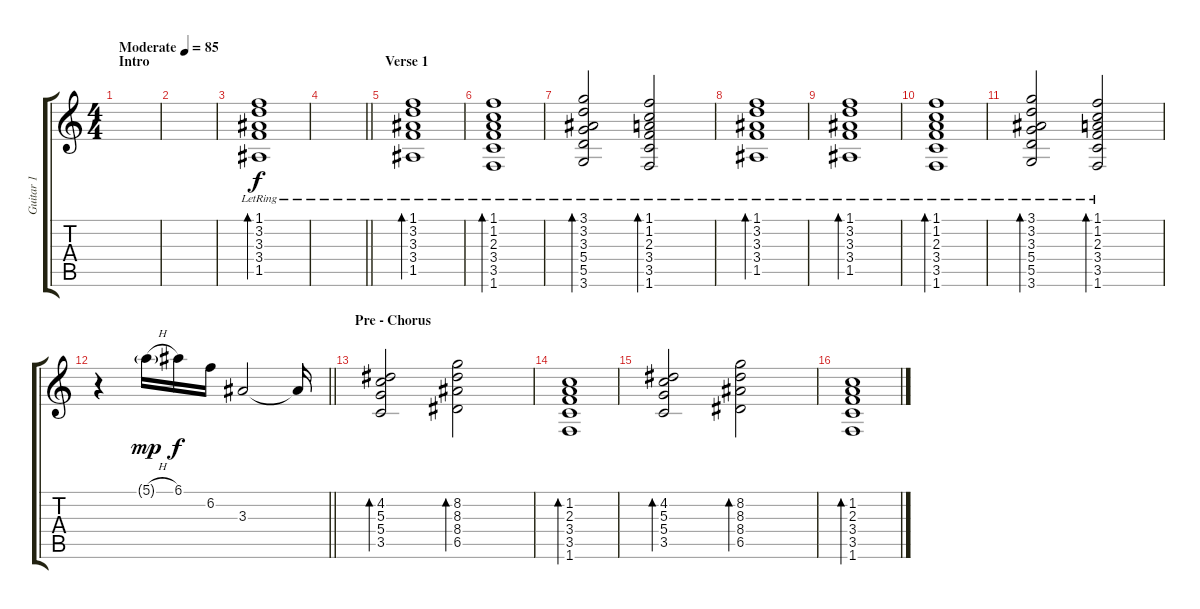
\track ("Guitar 1" "Guitar 1") {instrument acousticguitarsteel}
\staff {score tabs}
\tuning (E4 B3 G3 D3 A2 E2) {hide}
\ts (4 4)
\section ("" "Intro")
\tempo (85 "Moderate")
\clef g2
\ks c
|
|
(1.1{lr} 3.2{lr} 3.3{lr} 3.4{lr} 1.5{lr}).1{bd 120} |
\barLineRight lightlight
|
\section ("" "Verse 1")
(1.1{lr} 3.2{lr} 3.3{lr} 3.4{lr} 1.5{lr}).1{bd 120} |
(1.1{lr} 1.2{lr} 2.3{lr} 3.4{lr} 3.5{lr} 1.6).1{bd 120} |
(3.1{lr} 3.2{lr} 3.3{lr} 5.4{lr} 5.5{lr} 3.6).2{bd 120} (1.1{lr} 1.2{lr} 2.3{lr} 3.4{lr} 3.5{lr} 1.6{lr}).2{bd 60} |
(1.1{lr} 3.2{lr} 3.3{lr} 3.4{lr} 1.5{lr}).1{bd 120} |
(1.1{lr} 3.2{lr} 3.3{lr} 3.4{lr} 1.5{lr}).1{bd 120} |
(1.1{lr} 1.2{lr} 2.3{lr} 3.4{lr} 3.5{lr} 1.6).1{bd 120} |
(3.1{lr} 3.2{lr} 3.3{lr} 5.4{lr} 5.5{lr} 3.6).2{bd 120} (1.1{lr} 1.2{lr} 2.3{lr} 3.4{lr} 3.5{lr} 1.6{lr}).2{bd 60} |
\barLineRight lightlight
r.4 5.1{h g}.16{dy mp} 6.1.16{dy f} 6.2.16 3.3.2 3.3{t}.16 |
\section ("" "Pre - Chorus")
(4.2 5.3 5.4 3.5).2{bd 60} (8.2 8.3 8.4 6.5).2{bd 60} |
(1.2 2.3 3.4 3.5 1.6).1{bd 60} |
(4.2 5.3 5.4 3.5).2{bd 60} (8.2 8.3 8.4 6.5).2{bd 60} |
(1.2 2.3 3.4 3.5 1.6).1{bd 60}
